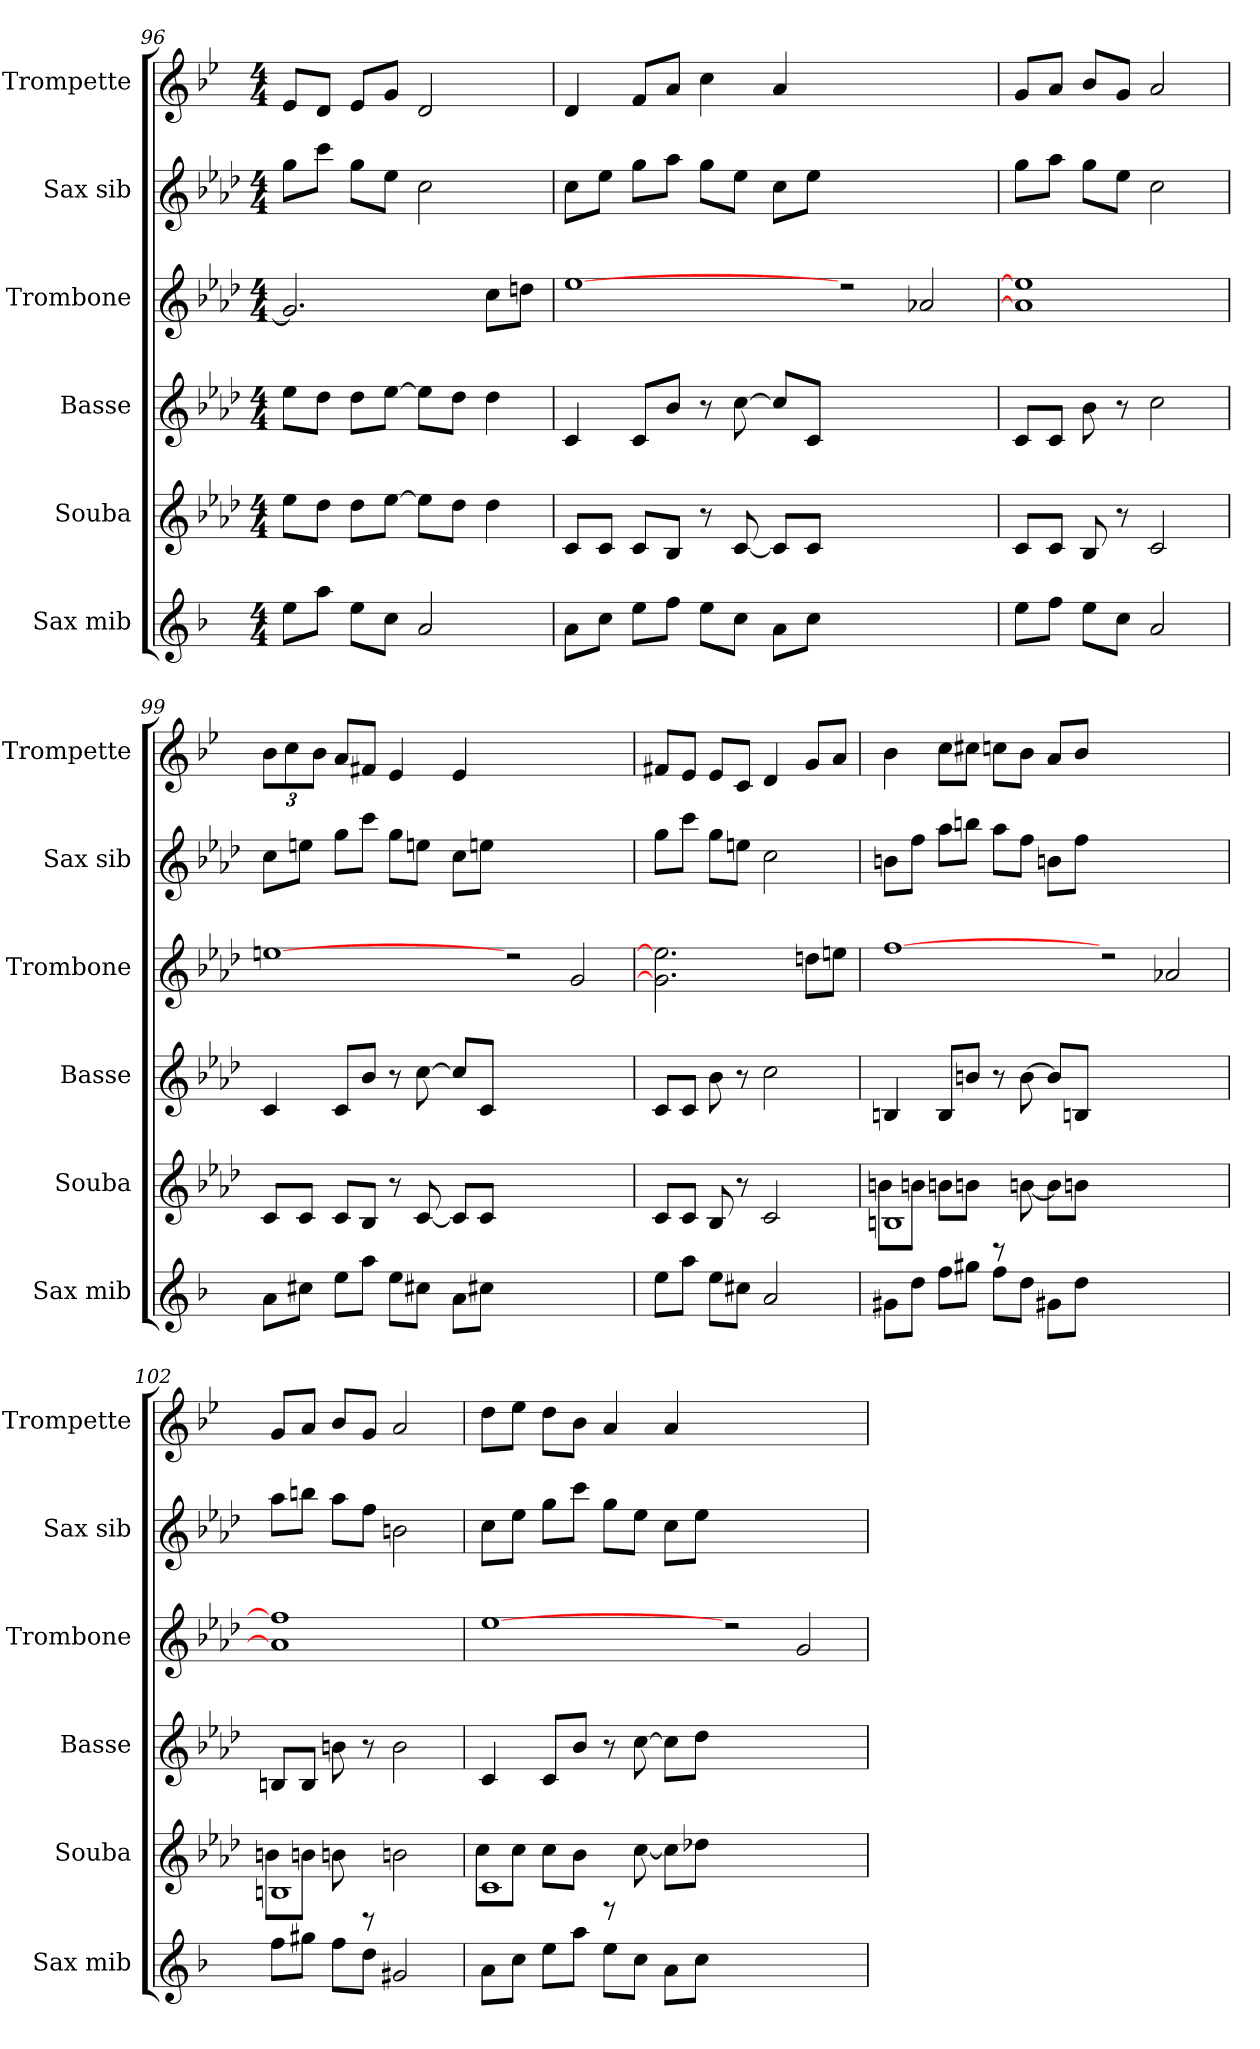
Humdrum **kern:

**kern	**kern	**kern	**kern	**kern	**kern
*part6	*part5	*part4	*part3	*part2	*part1
*staff6	*staff5	*staff4	*staff3	*staff2	*staff1
*I"Sax mib	*I"Souba	*I"Basse	*I"Trombone	*I"Sax sib	*I"Trompette
*I'Sax mib	*I'Souba	*I'Basse	*I'Trombone	*I'Sax sib	*I'Trompette
*clefG2	*clefG2	*clefG2	*clefG2	*clefG2	*clefG2
*ITrd5c9	*ITrd15c26	*ITrd8c14	*ITrd8c14	*ITrd8c14	*ITrd1c2
*k[b-e-a-d-]	*k[b-e-a-d-]	*k[b-e-a-d-]	*k[b-e-a-d-]	*k[b-e-a-d-]	*k[b-e-a-d-]
*M4/4	*M4/4	*M4/4	*M4/4	*M4/4	*M4/4
=96	=96	=96	=96	=96	=96
8gL	8E-L	8e-L	2.G]	8gL	8d-L
8ccJ	8D-J	8d-J	.	8ccJ	8cJ
8gL	8D-L	8d-L	.	8gL	8d-L
8e-J	[8E-J	[8e-J	.	8e-J	8fJ
2c	8E-L]	8e-L]	.	2c	2c
.	8D-J	8d-J	.	.	.
.	4D-	4d-	8cL	.	.
.	.	.	8dnJ	.	.
=97	=97	=97	=97	=97	=97
8cL	8CCL	4C	[1e-	8cL	4c
8e-J	8CCJ	.	.	8e-J	.
8gL	8CCL	8CL	.	8gL	8e-L
8a-J	8BBB-J	8B-J	.	8a-J	8gJ
8gL	8r	8r	.	8gL	4b-
8e-J	[8CC	[8c	.	8e-J	.
8cL	8CCL]	8cL]	.	8cL	4g
8e-J	8CCJ	8CJ	.	8e-J	.
1ryy	1ryy	1ryy	2ree	1ryy	1ryy
.	.	.	2A-X	.	.
=98	=98	=98	=98	=98	=98
8gL	8CCL	8CL	1A-] 1e-]	8gL	8fL
8a-J	8CCJ	8CJ	.	8a-J	8gJ
8gL	8BBB-	8B-	.	8gL	8a-L
8e-J	8r	8r	.	8e-J	8fJ
2c	2CC	2c	.	2c	2g
=99	=99	=99	=99	=99	=99
8cL	8CCL	4C	[1en	8cL	12a-L
.	.	.	.	.	12b-
8enJ	8CCJ	.	.	8enJ	.
.	.	.	.	.	12a-J
8gL	8CCL	8CL	.	8gL	8gL
8ccJ	8BBB-J	8B-J	.	8ccJ	8enJ
8gL	8r	8r	.	8gL	4d-
8enJ	[8CC	[8c	.	8enJ	.
8cL	8CCL]	8cL]	.	8cL	4d-
8enJ	8CCJ	8CJ	.	8enJ	.
1ryy	1ryy	1ryy	2ree	1ryy	1ryy
.	.	.	2G	.	.
=100	=100	=100	=100	=100	=100
8gL	8CCL	8CL	2.G] 2.en]	8gL	8enL
8ccJ	8CCJ	8CJ	.	8ccJ	8d-J
8gL	8BBB-	8B-	.	8gL	8d-L
8enJ	8r	8r	.	8enJ	8B-J
2c	2CC	2c	.	2c	4c
.	.	.	8dnL	.	8fL
.	.	.	8enJ	.	8gJ
=101	=101	=101	=101	=101	=101
*	*^	*	*	*	*
8BnL	1BBBn	8BBnL	4BBn	[1f	8BnL	4a-
8fJ	.	8BBnJ	.	.	8fJ	.
8a-L	.	8BBnL	8BBL	.	8a-L	8b-L
8bnJ	.	8BBnJ	8BnJ	.	8bnJ	8bnJ
8a-L	.	8r	8r	.	8a-L	8b-XL
8fJ	.	[8BBn	[8B	.	8fJ	8a-J
8BnL	.	8BBnL]	8BL]	.	8BnL	8gL
8fJ	.	8BBnJ	8BBnJ	.	8fJ	8a-J
1ryy	1ryy	1ryy	1ryy	2ree	1ryy	1ryy
.	.	.	.	2A-X	.	.
=102	=102	=102	=102	=102	=102	=102
8a-L	1BBBn	8BBnL	8BBnL	1A-] 1f]	8a-L	8fL
8bnJ	.	8BBnJ	8BBJ	.	8bnJ	8gJ
8a-L	.	8BBn	8Bn	.	8a-L	8a-L
8fJ	.	8r	8r	.	8fJ	8fJ
2Bn	.	2BBn	2B	.	2Bn	2g
=103	=103	=103	=103	=103	=103	=103
8cL	1CC	8CL	4C	[1e-	8cL	8ccL
8e-J	.	8CJ	.	.	8e-J	8dd-J
8gL	.	8CL	8CL	.	8gL	8ccL
8ccJ	.	8BB-J	8B-J	.	8ccJ	8a-J
8gL	.	8r	8r	.	8gL	4g
8e-J	.	[8C	[8c	.	8e-J	.
8cL	.	8CL]	8cL]	.	8cL	4g
8e-J	.	8D-XJ	8d-J	.	8e-J	.
1ryy	1ryy	1ryy	1ryy	2ree	1ryy	1ryy
.	.	.	.	2G	.	.
*	*v	*v	*	*	*	*
=	=	=	=	=	=
*-	*-	*-	*-	*-	*-
